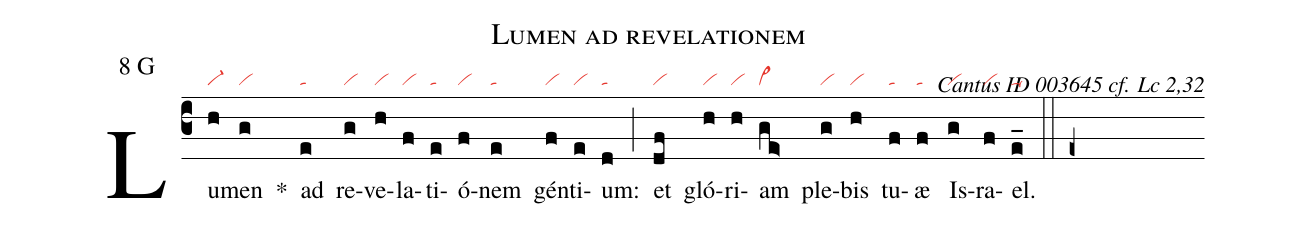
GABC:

name: Lumen ad revelationem;
mode: 8;
mode-differentia: G;
commentary: Cantus ID 003645 cf. Lc 2,32;
nabc-lines: 1;
%%
(c3)

Lu(h|vi-)men(g|vi) *() ad(e|ta) re(g|vi)ve(h|vi)la(f|vi)ti(e|ta)ó(f|vi)nem(e|ta) gén(f|vi)ti(e|vi)um:(d|ta) (;) et(df|vi) gló(h|vi)ri(h|vi)am(ge>|vi>) ple(g|vi)bis(h|vi) tu(f|ta)æ(f|ta) Is(g|vi)ra(f|vi)el.(e_|ta-)

(::e+)
